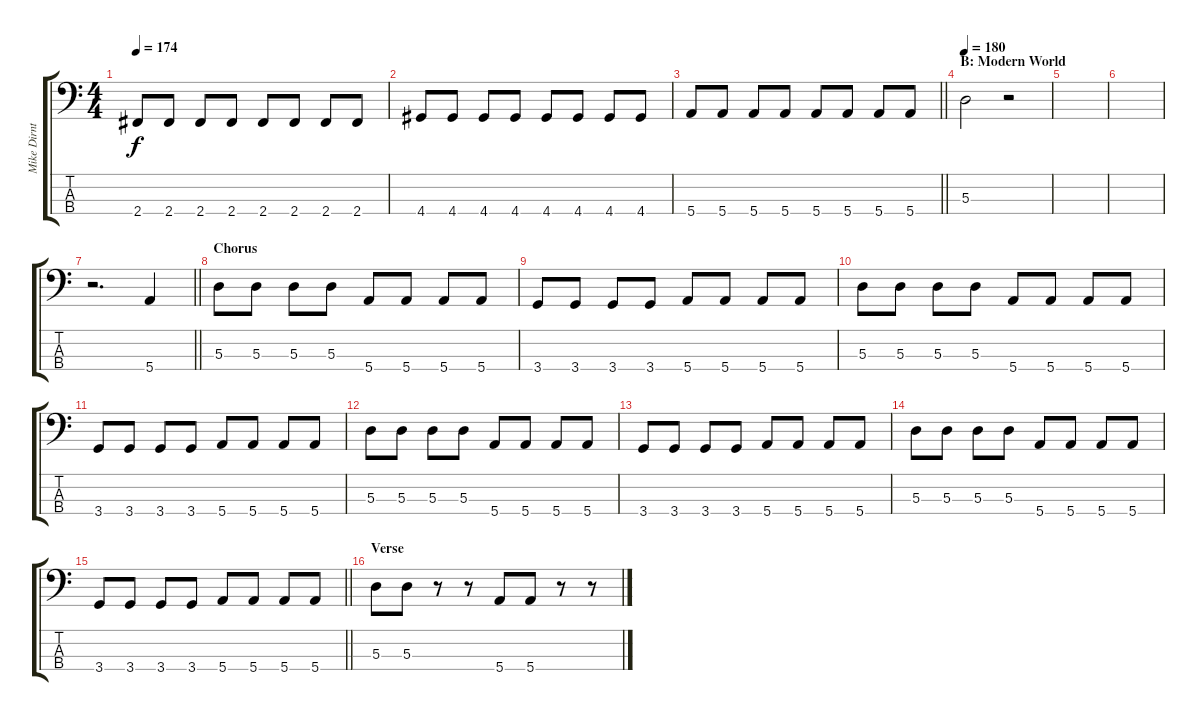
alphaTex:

\track ("Mike Dirnt - Bass" "Mike Dirnt") {instrument electricbasspick}
\staff {score tabs}
\tuning (G2 D2 A1 E1) {hide}
\ts (4 4)
\tempo 174
\clef f4
\ks c
2.4.8{dy f} 2.4.8 2.4.8 2.4.8 2.4.8 2.4.8 2.4.8 2.4.8 |
4.4.8 4.4.8 4.4.8 4.4.8 4.4.8 4.4.8 4.4.8 4.4.8 |
\barLineRight lightlight
5.4.8 5.4.8 5.4.8 5.4.8 5.4.8 5.4.8 5.4.8 5.4.8 |
\section ("" "B: Modern World")
\tempo 180
5.3.2 r.2 |
|
|
\barLineRight lightlight
r.2{d} 5.4.4 |
\section ("" "Chorus")
5.3.8 5.3.8 5.3.8 5.3.8 5.4.8 5.4.8 5.4.8 5.4.8 |
3.4.8 3.4.8 3.4.8 3.4.8 5.4.8 5.4.8 5.4.8 5.4.8 |
5.3.8 5.3.8 5.3.8 5.3.8 5.4.8 5.4.8 5.4.8 5.4.8 |
3.4.8 3.4.8 3.4.8 3.4.8 5.4.8 5.4.8 5.4.8 5.4.8 |
5.3.8 5.3.8 5.3.8 5.3.8 5.4.8 5.4.8 5.4.8 5.4.8 |
3.4.8 3.4.8 3.4.8 3.4.8 5.4.8 5.4.8 5.4.8 5.4.8 |
5.3.8 5.3.8 5.3.8 5.3.8 5.4.8 5.4.8 5.4.8 5.4.8 |
\barLineRight lightlight
3.4.8 3.4.8 3.4.8 3.4.8 5.4.8 5.4.8 5.4.8 5.4.8 |
\section ("" "Verse")
5.3.8 5.3.8 r.8 r.8 5.4.8 5.4.8 r.8 r.8
